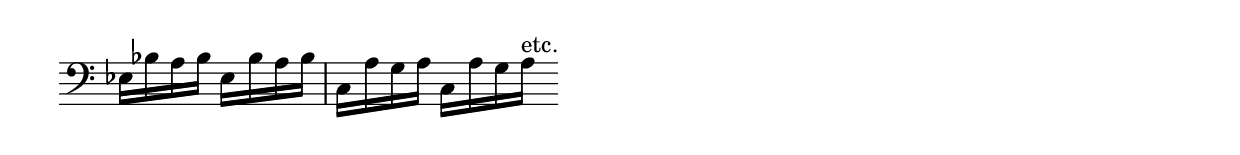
\version "2.6.3"
\include "english.ly"

melody = \relative c' {
  \clef bass
  \time 2/4
  ef,16 bf'16 a16 bf16 ef,16 bf'16 a16 bf16 | c,16 a'16 g16 a16 c,16 a'16 g16 a16^"etc." \bar ""
}

\score {
  \new Staff \melody
  \midi { \tempo 4 = 100}
  \layout {  
    indent = 0.0\cm
    \context {
      \Score
       \remove Bar_number_engraver
    }
    \context {
       \Staff \remove Time_signature_engraver
    }
  }
}
\paper { raggedright = ##t }